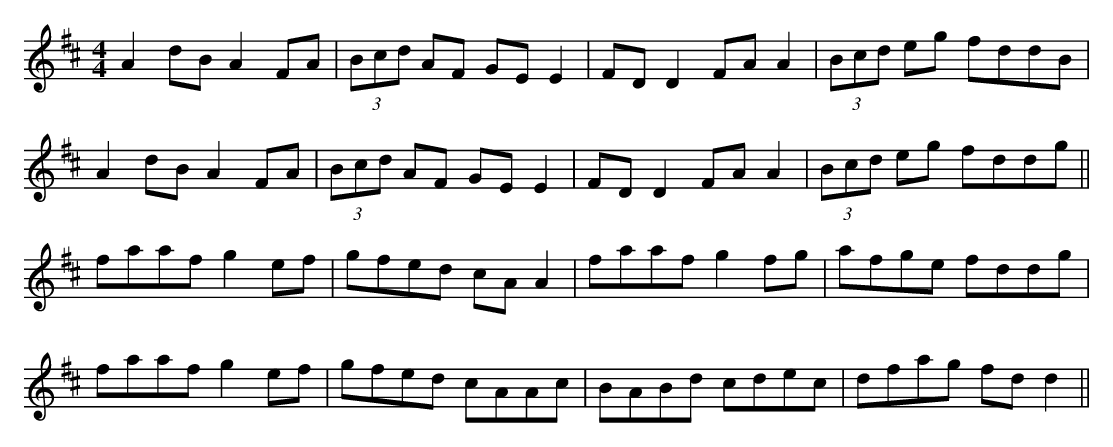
X:1
M:4/4
K:D
A2dB A2FA|(3Bcd AF GE E2|FD D2 FA A2|(3Bcd eg fddB|
A2dB A2FA|(3Bcd AF GE E2|FD D2 FA A2|(3Bcd eg fddg||
faaf g2ef|gfed cAA2|faaf g2fg|afge fddg|
faaf g2ef|gfed cAAc|BABd cdec|dfag fdd2||
